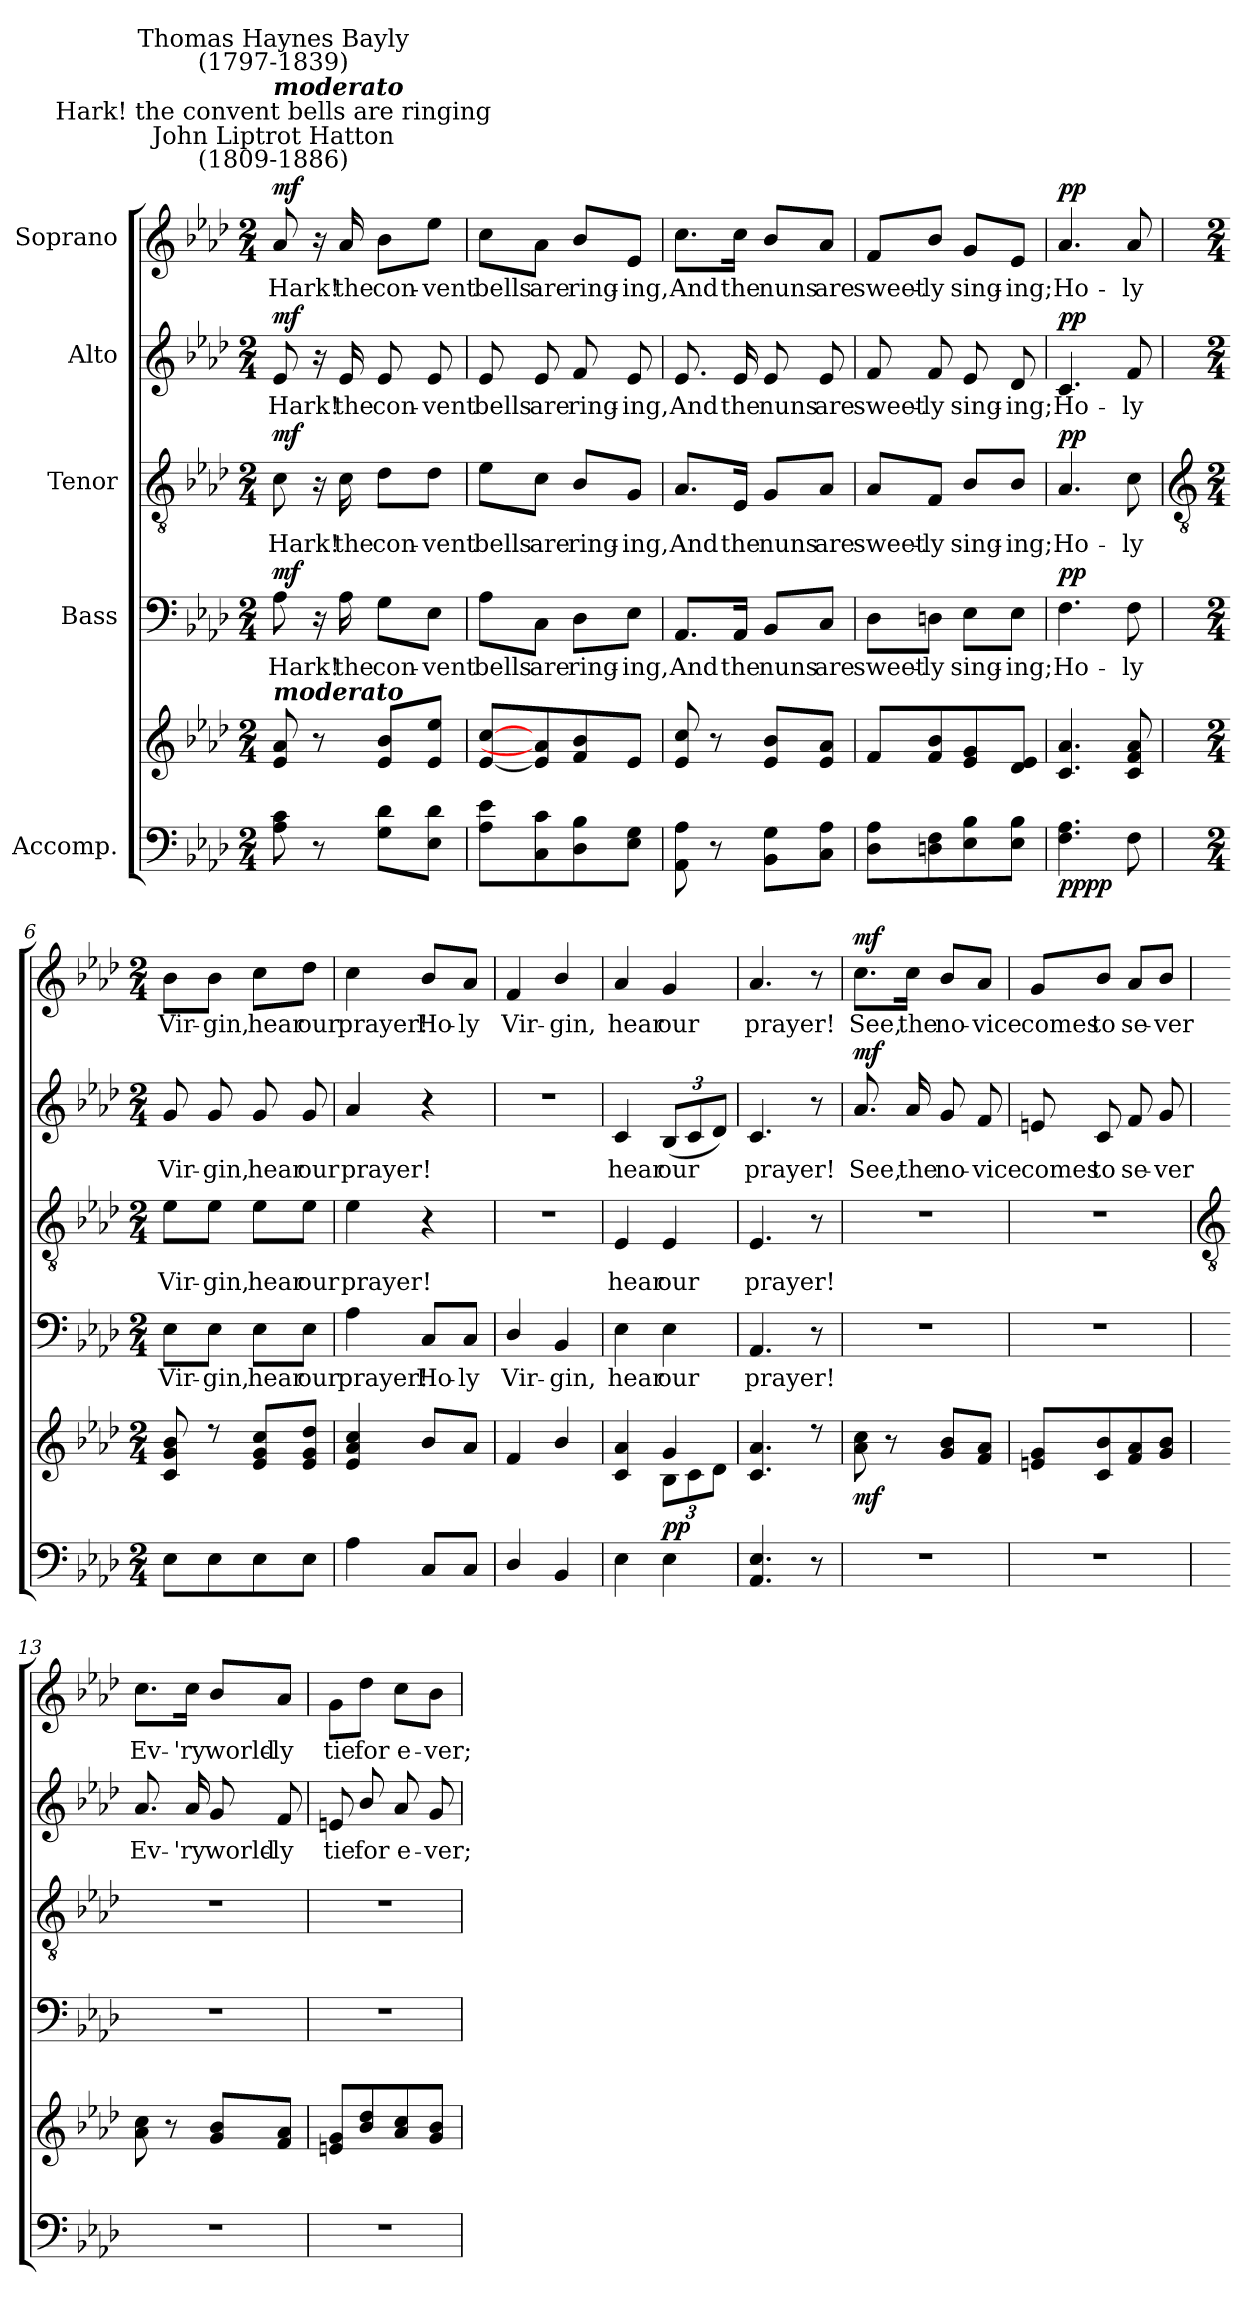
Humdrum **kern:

**kern	**kern	**dynam	**kern	**text	**dynam	**kern	**text	**dynam	**kern	**text	**dynam	**kern	**text	**dynam
*part5	*part5	*part5	*part4	*part4	*part4	*part3	*part3	*part3	*part2	*part2	*part2	*part1	*part1	*part1
*staff6	*staff5	*staff5/6	*staff4	*staff4	*staff4	*staff3	*staff3	*staff3	*staff2	*staff2	*staff2	*staff1	*staff1	*staff1
*I"Accomp.	*	*	*I"Bass	*	*	*I"Tenor	*	*	*I"Alto	*	*	*I"Soprano	*	*
*clefF4	*clefG2	*	*clefF4	*	*	*clefGv2	*	*	*clefG2	*	*	*clefG2	*	*
*k[b-e-a-d-]	*k[b-e-a-d-]	*	*k[b-e-a-d-]	*	*	*k[b-e-a-d-]	*	*	*k[b-e-a-d-]	*	*	*k[b-e-a-d-]	*	*
*A-:	*A-:	*	*A-:	*	*	*A-:	*	*	*A-:	*	*	*A-:	*	*
*M2/4	*M2/4	*	*M2/4	*	*	*M2/4	*	*	*M2/4	*	*	*M2/4	*	*
*MM66	*MM66	*	*MM66	*	*	*MM66	*	*	*MM66	*	*	*MM66	*	*
=1	=1	=1	=1	=1	=1	=1	=1	=1	=1	=1	=1	=1	=1	=1
!	!	!	!	!	!	!	!	!	!	!	!	!LO:TX:a:cj:t=John Liptrot Hatton\n(1809-1886)	!	!
!	!	!	!	!	!	!	!	!	!	!	!	!LO:TX:a:cj:t=Hark! the convent bells are ringing	!	!
!	!	!	!	!	!	!	!	!	!	!	!	!LO:TX:a:Bi:t=moderato	!	!
!	!	!	!	!	!	!	!	!	!	!	!	!LO:TX:a:cj:t=Thomas Haynes Bayly\n(1797-1839)	!	!
!	!LO:TX:a:Bi:t=moderato	!	!	!	!	!	!	!	!	!	!	!	!	!
!	!	!LO:DY:b=2	!	!LO:LY:b	!	!	!LO:LY:b	!	!	!LO:LY:b	!	!	!LO:LY:b	!
!	!	!LO:DY:n=1:b	!	!	!LO:DY:b	!	!	!LO:DY:b	!	!	!LO:DY:b	!	!	!LO:DY:b
8A- 8c	8e-/ 8a-/	mf mf	8A-	Hark!	mf	8c	Hark!	mf	8e-	Hark!	mf	8a-/	Hark!	mf
8r	8r	.	16r	.	.	16r	.	.	16r	.	.	16r	.	.
!	!	!	!	!LO:LY:b	!	!	!LO:LY:b	!	!	!LO:LY:b	!	!	!LO:LY:b	!
.	.	.	16A-	the	.	16c	the	.	16e-	the	.	16a-	the	.
!	!	!	!	!LO:LY:b	!	!	!LO:LY:b	!	!	!LO:LY:b	!	!	!LO:LY:b	!
8G 8d-L	8e- 8b-L	.	8G\L	con-	.	8d-\L	con-	.	8e-	con-	.	8b-\L	con-	.
!	!	!	!	!LO:LY:b	!	!	!LO:LY:b	!	!	!LO:LY:b	!	!	!LO:LY:b	!
8E- 8d-J	8e- 8ee-J	.	8E-\J	-vent	.	8d-\J	-vent	.	8e-	-vent	.	8ee-\J	-vent	.
=2	=2	=2	=2	=2	=2	=2	=2	=2	=2	=2	=2	=2	=2	=2
!	!	!	!	!LO:LY:b	!	!	!LO:LY:b	!	!	!LO:LY:b	!	!	!LO:LY:b	!
8A- 8e-L	[8e- [8ccL	.	8A-\L	bells	.	8e-\L	bells	.	8e-	bells	.	8cc\L	bells	.
!	!	!	!	!LO:LY:b	!	!	!LO:LY:b	!	!	!LO:LY:b	!	!	!LO:LY:b	!
8C 8c	8e-] 8a-]	.	8C\J	are	.	8c\J	are	.	8e-	are	.	8a-\J	are	.
!	!	!	!	!LO:LY:b	!	!	!LO:LY:b	!	!	!LO:LY:b	!	!	!LO:LY:b	!
8D- 8B-	8f/ 8b-/	.	8D-\L	ring-	.	8B-/L	ring-	.	8f	ring-	.	8b-/L	ring-	.
!	!	!	!	!LO:LY:b	!	!	!LO:LY:b	!	!	!LO:LY:b	!	!	!LO:LY:b	!
8E- 8GJ	8e-J	.	8E-\J	-ing,	.	8G/J	-ing,	.	8e-	-ing,	.	8e-/J	-ing,	.
=3	=3	=3	=3	=3	=3	=3	=3	=3	=3	=3	=3	=3	=3	=3
!	!	!	!	!LO:LY:b	!	!	!LO:LY:b	!	!	!LO:LY:b	!	!	!LO:LY:b	!
8AA- 8A-	8e- 8cc	.	8.AA-/L	And	.	8.A-/L	And	.	8.e-	And	.	8.cc\L	And	.
8r	8r	.	.	.	.	.	.	.	.	.	.	.	.	.
!	!	!	!	!LO:LY:b	!	!	!LO:LY:b	!	!	!LO:LY:b	!	!	!LO:LY:b	!
.	.	.	16AA-/Jk	the	.	16E-/Jk	the	.	16e-	the	.	16cc\Jk	the	.
!	!	!	!	!LO:LY:b	!	!	!LO:LY:b	!	!	!LO:LY:b	!	!	!LO:LY:b	!
8BB- 8GL	8e-/ 8b-/L	.	8BB-/L	nuns	.	8G/L	nuns	.	8e-	nuns	.	8b-/L	nuns	.
!	!	!	!	!LO:LY:b	!	!	!LO:LY:b	!	!	!LO:LY:b	!	!	!LO:LY:b	!
8C 8A-J	8e- 8a-J	.	8C/J	are	.	8A-/J	are	.	8e-	are	.	8a-/J	are	.
=4	=4	=4	=4	=4	=4	=4	=4	=4	=4	=4	=4	=4	=4	=4
!	!	!	!	!LO:LY:b	!	!	!LO:LY:b	!	!	!LO:LY:b	!	!	!LO:LY:b	!
8D- 8A-L	8fL	.	8D-\L	sweet-	.	8A-/L	sweet-	.	8f	sweet-	.	8f/L	sweet-	.
!	!	!	!	!LO:LY:b	!	!	!LO:LY:b	!	!	!LO:LY:b	!	!	!LO:LY:b	!
8Dn 8F	8f/ 8b-/	.	8Dn\J	-ly	.	8F/J	-ly	.	8f	-ly	.	8b-/J	-ly	.
!	!	!	!	!LO:LY:b	!	!	!LO:LY:b	!	!	!LO:LY:b	!	!	!LO:LY:b	!
8E- 8B-	8e- 8g	.	8E-\L	sing-	.	8B-/L	sing-	.	8e-	sing-	.	8g/L	sing-	.
!	!	!	!	!LO:LY:b	!	!	!LO:LY:b	!	!	!LO:LY:b	!	!	!LO:LY:b	!
8E- 8B-J	8d- 8e-J	.	8E-\J	-ing;	.	8B-/J	-ing;	.	8d-	-ing;	.	8e-/J	-ing;	.
=5	=5	=5	=5	=5	=5	=5	=5	=5	=5	=5	=5	=5	=5	=5
!	!	!LO:DY:b=2	!	!LO:LY:b	!	!	!LO:LY:b	!	!	!LO:LY:b	!	!	!LO:LY:b	!
!	!	!LO:DY:n=1:b	!	!	!LO:DY:b	!	!	!LO:DY:b	!	!	!LO:DY:b	!	!	!LO:DY:b
4.F 4.A-	4.c 4.a-	pp pp	4.F	Ho-	pp	4.A-	Ho-	pp	4.c	Ho-	pp	4.a-	Ho-	pp
!	!	!	!	!LO:LY:b	!	!	!LO:LY:b	!	!	!LO:LY:b	!	!	!LO:LY:b	!
8F	8c 8f 8a-	.	8F	-ly	.	8c	-ly	.	8f	-ly	.	8a-	-ly	.
!!LO:LB:g=z
=6	=6	=6	=6	=6	=6	=6	=6	=6	=6	=6	=6	=6	=6	=6
*	*	*	*	*	*	*clefGv2	*	*	*	*	*	*	*	*
*M2/4	*M2/4	*	*M2/4	*	*	*M2/4	*	*	*M2/4	*	*	*M2/4	*	*
*	*^	*	*	*	*	*	*	*	*	*	*	*	*	*
!	!	!LO:N:vis=1	!	!	!LO:LY:b	!	!	!LO:LY:b	!	!	!LO:LY:b	!	!	!LO:LY:b	!
8E-L	8c 8g 8b-	2ryy	.	8E-\L	Vir-	.	8e-\L	Vir-	.	8g	Vir-	.	8b-\L	Vir-	.
!	!	!	!	!	!LO:LY:b	!	!	!LO:LY:b	!	!	!LO:LY:b	!	!	!LO:LY:b	!
8E-	8r	.	.	8E-\J	-gin,	.	8e-\J	-gin,	.	8g	-gin,	.	8b-\J	-gin,	.
!	!	!	!	!	!LO:LY:b	!	!	!LO:LY:b	!	!	!LO:LY:b	!	!	!LO:LY:b	!
8E-	8e- 8g 8ccL	.	.	8E-\L	hear	.	8e-\L	hear	.	8g	hear	.	8cc\L	hear	.
!	!	!	!	!	!LO:LY:b	!	!	!LO:LY:b	!	!	!LO:LY:b	!	!	!LO:LY:b	!
8E-J	8e- 8g 8dd-J	.	.	8E-\J	our	.	8e-\J	our	.	8g	our	.	8dd-\J	our	.
=7	=7	=7	=7	=7	=7	=7	=7	=7	=7	=7	=7	=7	=7	=7	=7
!	!	!LO:N:vis=1	!	!	!LO:LY:b	!	!	!LO:LY:b	!	!	!LO:LY:b	!	!	!LO:LY:b	!
4A-	4e- 4a- 4cc	2ryy	.	4A-	prayer!	.	4e-	prayer!	.	4a-	prayer!	.	4cc	prayer!	.
!	!	!	!	!	!LO:LY:b	!	!	!	!	!	!	!	!	!LO:LY:b	!
8CL	8b-/L	.	.	8C/L	Ho-	.	4r	.	.	4r	.	.	8b-/L	Ho-	.
!	!	!	!	!	!LO:LY:b	!	!	!	!	!	!	!	!	!LO:LY:b	!
8CJ	8a-J	.	.	8C/J	-ly	.	.	.	.	.	.	.	8a-/J	-ly	.
=8	=8	=8	=8	=8	=8	=8	=8	=8	=8	=8	=8	=8	=8	=8	=8
!	!	!LO:N:vis=1	!	!	!LO:LY:b	!	!LO:N:vis=1	!	!	!LO:N:vis=1	!	!	!	!LO:LY:b	!
4D-/	4f	2ryy	.	4D-/	Vir-	.	2r	.	.	2r	.	.	4f	Vir-	.
!	!	!	!	!	!LO:LY:b	!	!	!	!	!	!	!	!	!LO:LY:b	!
4BB-	4b-/	.	.	4BB-	-gin,	.	.	.	.	.	.	.	4b-/	-gin,	.
=9	=9	=9	=9	=9	=9	=9	=9	=9	=9	=9	=9	=9	=9	=9	=9
!	!	!	!	!	!LO:LY:b	!	!	!LO:LY:b	!	!	!LO:LY:b	!	!	!LO:LY:b	!
4E-	4c 4a-	4ryy	.	4E-	hear	.	4E-	hear	.	4c	hear	.	4a-	hear	.
!	!	!	!LO:DY:b	!	!LO:LY:b	!	!	!LO:LY:b	!	!	!LO:LY:b	!	!	!LO:LY:b	!
4E-	4g	12B-\L	pp	4E-	our	.	4E-	our	.	(<12B-L	our	.	4g	our	.
.	.	12c\	.	.	.	.	.	.	.	12c	.	.	.	.	.
.	.	12d-\J	.	.	.	.	.	.	.	12d-J)	.	.	.	.	.
=10	=10	=10	=10	=10	=10	=10	=10	=10	=10	=10	=10	=10	=10	=10	=10
!	!	!LO:N:vis=1	!	!	!LO:LY:b	!	!	!LO:LY:b	!	!	!LO:LY:b	!	!	!LO:LY:b	!
4.AA- 4.E-	4.c 4.a-	2ryy	.	4.AA-	prayer!	.	4.E-	prayer!	.	4.c	prayer!	.	4.a-	prayer!	.
8r	8r	.	.	8r	.	.	8r	.	.	8r	.	.	8r	.	.
*	*v	*v	*	*	*	*	*	*	*	*	*	*	*	*	*
=11	=11	=11	=11	=11	=11	=11	=11	=11	=11	=11	=11	=11	=11	=11
!LO:N:vis=1	!	!LO:DY:b	!LO:N:vis=1	!	!	!LO:N:vis=1	!	!	!	!LO:LY:b	!LO:DY:b	!	!LO:LY:b	!LO:DY:b
2r	8a- 8cc	mf	2r	.	.	2r	.	.	8.a-	See,	mf	8.cc\L	See,	mf
.	8r	.	.	.	.	.	.	.	.	.	.	.	.	.
!	!	!	!	!	!	!	!	!	!	!LO:LY:b	!	!	!LO:LY:b	!
.	.	.	.	.	.	.	.	.	16a-	the	.	16cc\Jk	the	.
!	!	!	!	!	!	!	!	!	!	!LO:LY:b	!	!	!LO:LY:b	!
.	8g/ 8b-/L	.	.	.	.	.	.	.	8g	no-	.	8b-/L	no-	.
!	!	!	!	!	!	!	!	!	!	!LO:LY:b	!	!	!LO:LY:b	!
.	8f 8a-J	.	.	.	.	.	.	.	8f	-vice	.	8a-/J	-vice	.
=12	=12	=12	=12	=12	=12	=12	=12	=12	=12	=12	=12	=12	=12	=12
!LO:N:vis=1	!	!	!LO:N:vis=1	!	!	!LO:N:vis=1	!	!	!	!LO:LY:b	!	!	!LO:LY:b	!
2r	8en 8gL	.	2r	.	.	2r	.	.	8en	comes	.	8g/L	comes	.
!	!	!	!	!	!	!	!	!	!	!LO:LY:b	!	!	!LO:LY:b	!
.	8c 8b-	.	.	.	.	.	.	.	8c	to	.	8b-/J	to	.
!	!	!	!	!	!	!	!	!	!	!LO:LY:b	!	!	!LO:LY:b	!
.	8f 8a-	.	.	.	.	.	.	.	8f	se-	.	8a-/L	se-	.
!	!	!	!	!	!	!	!	!	!	!LO:LY:b	!	!	!LO:LY:b	!
.	8g 8b-J	.	.	.	.	.	.	.	8g	-ver	.	8b-/J	-ver	.
!!LO:LB:g=z
=13	=13	=13	=13	=13	=13	=13	=13	=13	=13	=13	=13	=13	=13	=13
*	*	*	*	*	*	*clefGv2	*	*	*	*	*	*	*	*
!LO:N:vis=1	!	!	!LO:N:vis=1	!	!	!LO:N:vis=1	!	!	!	!LO:LY:b	!	!	!LO:LY:b	!
2r	8a- 8cc	.	2r	.	.	2r	.	.	8.a-	Ev-	.	8.cc\L	Ev-	.
.	8r	.	.	.	.	.	.	.	.	.	.	.	.	.
!	!	!	!	!	!	!	!	!	!	!LO:LY:b	!	!	!LO:LY:b	!
.	.	.	.	.	.	.	.	.	16a-	-'ry	.	16cc\Jk	-'ry	.
!	!	!	!	!	!	!	!	!	!	!LO:LY:b	!	!	!LO:LY:b	!
.	8g/ 8b-/L	.	.	.	.	.	.	.	8g	world-	.	8b-/L	world-	.
!	!	!	!	!	!	!	!	!	!	!LO:LY:b	!	!	!LO:LY:b	!
.	8f 8a-J	.	.	.	.	.	.	.	8f	-ly	.	8a-/J	-ly	.
=14	=14	=14	=14	=14	=14	=14	=14	=14	=14	=14	=14	=14	=14	=14
!LO:N:vis=1	!	!	!LO:N:vis=1	!	!	!LO:N:vis=1	!	!	!	!LO:LY:b	!	!	!LO:LY:b	!
2r	8en 8gL	.	2r	.	.	2r	.	.	8en	tie	.	8g\L	tie	.
!	!	!	!	!	!	!	!	!	!	!LO:LY:b	!	!	!LO:LY:b	!
.	8b- 8dd-	.	.	.	.	.	.	.	8b-/	for	.	8dd-\J	for	.
!	!	!	!	!	!	!	!	!	!	!LO:LY:b	!	!	!LO:LY:b	!
.	8a- 8cc	.	.	.	.	.	.	.	8a-	e-	.	8cc\L	e-	.
!	!	!	!	!	!	!	!	!	!	!LO:LY:b	!	!	!LO:LY:b	!
.	8g/ 8b-/J	.	.	.	.	.	.	.	8g	-ver;	.	8b-\J	-ver;	.
=	=	=	=	=	=	=	=	=	=	=	=	=	=	=
*-	*-	*-	*-	*-	*-	*-	*-	*-	*-	*-	*-	*-	*-	*-
